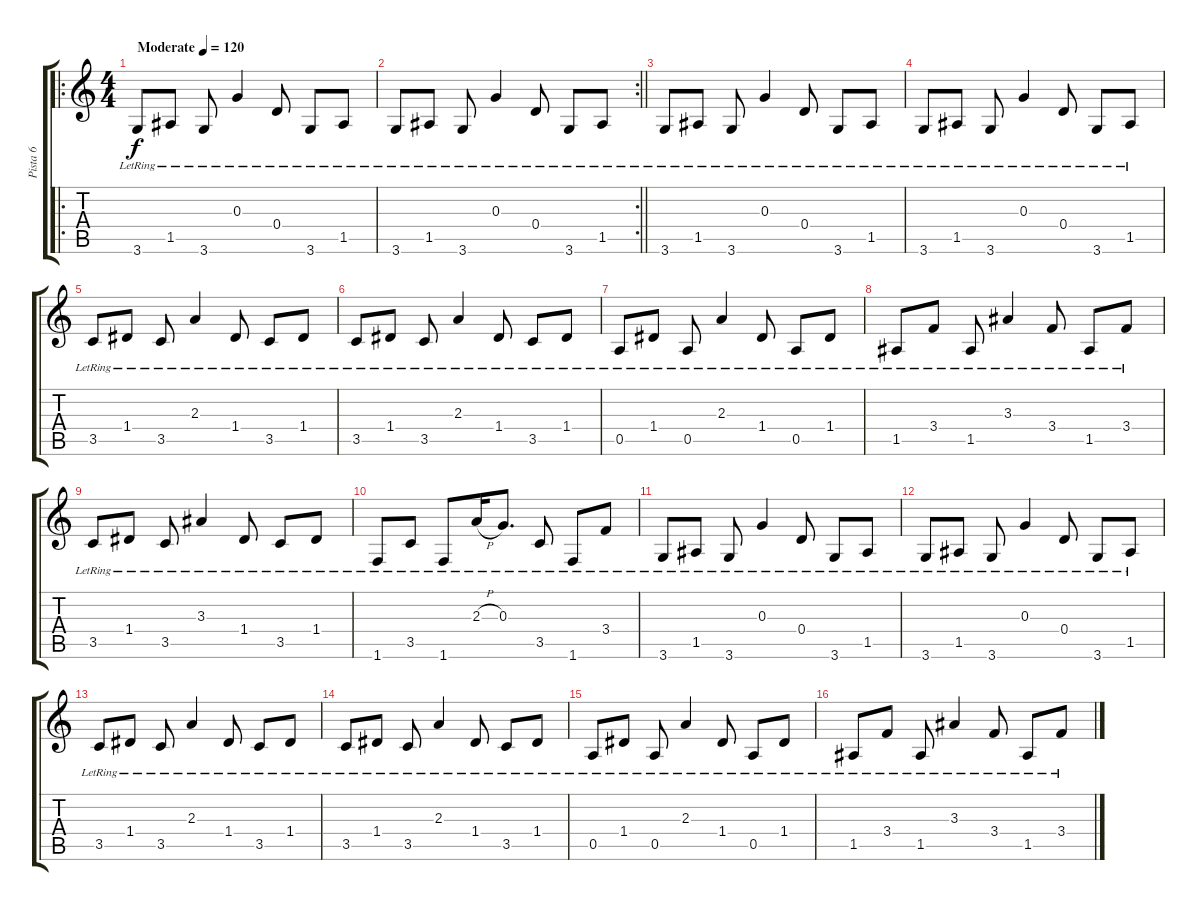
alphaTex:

\track ("Pista 6" "Pista 6") {instrument electricguitarmuted}
\staff {score tabs}
\tuning (E4 B3 G3 D3 A2 E2) {hide}
\ro
\ts (4 4)
\tempo (120 "Moderate")
\clef g2
\ks c
3.6{lr}.8{dy f instrument electricguitarmuted} 1.5{lr}.8 3.6{lr}.8 0.3{lr}.4 0.4{lr}.8 3.6{lr}.8 1.5{lr}.8 |
\rc 2
\barLineRight lightlight
3.6{lr}.8 1.5{lr}.8 3.6{lr}.8 0.3{lr}.4 0.4{lr}.8 3.6{lr}.8 1.5{lr}.8 |
3.6{lr}.8 1.5{lr}.8 3.6{lr}.8 0.3{lr}.4 0.4{lr}.8 3.6{lr}.8 1.5{lr}.8 |
3.6{lr}.8 1.5{lr}.8 3.6{lr}.8 0.3{lr}.4 0.4{lr}.8 3.6{lr}.8 1.5{lr}.8 |
3.5{lr}.8 1.4{lr}.8 3.5{lr}.8 2.3{lr}.4 1.4{lr}.8 3.5{lr}.8 1.4{lr}.8 |
3.5{lr}.8 1.4{lr}.8 3.5{lr}.8 2.3{lr}.4 1.4{lr}.8 3.5{lr}.8 1.4{lr}.8 |
0.5{lr}.8 1.4{lr}.8 0.5{lr}.8 2.3{lr}.4 1.4{lr}.8 0.5{lr}.8 1.4{lr}.8 |
1.5{lr}.8 3.4{lr}.8 1.5{lr}.8 3.3{lr}.4 3.4{lr}.8 1.5{lr}.8 3.4{lr}.8 |
3.5{lr}.8 1.4{lr}.8 3.5{lr}.8 3.3{lr}.4 1.4{lr}.8 3.5{lr}.8 1.4{lr}.8 |
1.6{lr}.8 3.5{lr}.8 1.6{lr}.8 2.3{h lr}.16 0.3{lr}.8{d} 3.5{lr}.8 1.6{lr}.8 3.4{lr}.8 |
3.6{lr}.8 1.5{lr}.8 3.6{lr}.8 0.3{lr}.4 0.4{lr}.8 3.6{lr}.8 1.5{lr}.8 |
3.6{lr}.8 1.5{lr}.8 3.6{lr}.8 0.3{lr}.4 0.4{lr}.8 3.6{lr}.8 1.5{lr}.8 |
3.5{lr}.8 1.4{lr}.8 3.5{lr}.8 2.3{lr}.4 1.4{lr}.8 3.5{lr}.8 1.4{lr}.8 |
3.5{lr}.8 1.4{lr}.8 3.5{lr}.8 2.3{lr}.4 1.4{lr}.8 3.5{lr}.8 1.4{lr}.8 |
0.5{lr}.8 1.4{lr}.8 0.5{lr}.8 2.3{lr}.4 1.4{lr}.8 0.5{lr}.8 1.4{lr}.8 |
1.5{lr}.8 3.4{lr}.8 1.5{lr}.8 3.3{lr}.4 3.4{lr}.8 1.5{lr}.8 3.4{lr}.8
